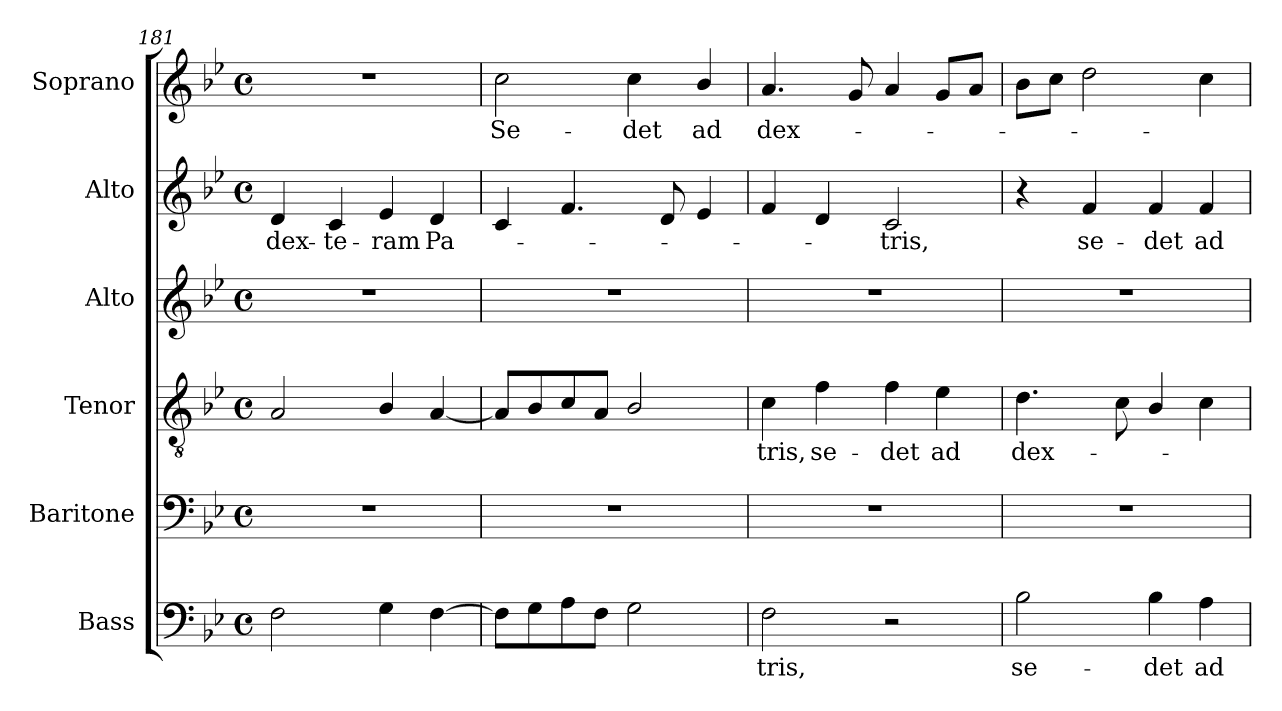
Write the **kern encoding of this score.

**kern	**text	**kern	**kern	**text	**kern	**kern	**text	**kern	**text
*part6	*part6	*part5	*part4	*part4	*part3	*part2	*part2	*part1	*part1
*staff6	*staff6	*staff5	*staff4	*staff4	*staff3	*staff2	*staff2	*staff1	*staff1
*I"Bass	*	*I"Baritone	*I"Tenor	*	*I"Alto	*I"Alto	*	*I"Soprano	*
*I'B.	*	*I'Bar.	*I'T.	*	*I'A.	*I'A.	*	*I'S.	*
*clefF4	*	*clefF4	*clefGv2	*	*clefG2	*clefG2	*	*clefG2	*
*	*	*	*ITrd7c12	*	*	*	*	*	*
*k[b-e-]	*	*k[b-e-]	*k[b-e-]	*	*k[b-e-]	*k[b-e-]	*	*k[b-e-]	*
*B-:	*	*B-:	*B-:	*	*B-:	*B-:	*	*B-:	*
*M4/4	*	*M4/4	*M4/4	*	*M4/4	*M4/4	*	*M4/4	*
*met(c)	*	*met(c)	*met(c)	*	*met(c)	*met(c)	*	*met(c)	*
=181	=181	=181	=181	=181	=181	=181	=181	=181	=181
!	!	!	!	!	!	!	!LO:LY:b:color=#000000	!	!
2Fi\	.	1r	2AAi/	.	1r	4di/	dex-	1r	.
!	!	!	!	!	!	!	!LO:LY:b:color=#000000	!	!
.	.	.	.	.	.	4ci/	-te-	.	.
!	!	!	!	!	!	!	!LO:LY:b:color=#000000	!	!
4Gi\	.	.	4BB-i/	.	.	4e-i/	-ram	.	.
!	!	!	!	!	!	!	!LO:LY:b:color=#000000	!	!
[4Fi\	.	.	[4AAi/	.	.	4di/	Pa-	.	.
=182	=182	=182	=182	=182	=182	=182	=182	=182	=182
!	!	!	!	!	!	!	!	!	!LO:LY:b:color=#000000
8Fi\L]	.	1r	8AAi/L]	.	1r	4ci/	.	2cci\	Se-
8Gi\	.	.	8BB-i/	.	.	.	.	.	.
8Ai\	.	.	8Ci/	.	.	4.fi/	.	.	.
8Fi\J	.	.	8AAi/J	.	.	.	.	.	.
!	!	!	!	!	!	!	!	!	!LO:LY:b:color=#000000
2Gi\	.	.	2BB-i/	.	.	.	.	4cci\	-det
.	.	.	.	.	.	8di/	.	.	.
!	!	!	!	!	!	!	!	!	!LO:LY:b:color=#000000
.	.	.	.	.	.	4e-i/	.	4b-i/	ad
!!LO:LB:g=z
=183	=183	=183	=183	=183	=183	=183	=183	=183	=183
!	!LO:LY:b:color=#000000	!	!	!	!	!	!	!	!
!	!	!	!	!LO:LY:b:color=#000000	!	!	!	!	!
!	!	!	!	!	!	!	!	!	!LO:LY:b:color=#000000
2Fi\	-tris,	1r	4Ci\	-tris,	1r	4fi/	.	4.ai/	dex-
!	!	!	!	!LO:LY:b:color=#000000	!	!	!	!	!
.	.	.	4Fi\	se-	.	4di/	.	.	.
.	.	.	.	.	.	.	.	8gi/	.
!	!	!	!	!LO:LY:b:color=#000000	!	!	!	!	!
!	!	!	!	!	!	!	!LO:LY:b:color=#000000	!	!
2r	.	.	4Fi\	-det	.	2ci/	-tris,	4ai/	.
!	!	!	!	!LO:LY:b:color=#000000	!	!	!	!	!
.	.	.	4E-i\	ad	.	.	.	8gi/L	.
.	.	.	.	.	.	.	.	8ai/J	.
=184	=184	=184	=184	=184	=184	=184	=184	=184	=184
!	!LO:LY:b:color=#000000	!	!	!	!	!	!	!	!
!	!	!	!	!LO:LY:b:color=#000000	!	!	!	!	!
2B-i\	se-	1r	4.Di\	dex-	1r	4r	.	8b-i\L	.
.	.	.	.	.	.	.	.	8cci\J	.
!	!	!	!	!	!	!	!LO:LY:b:color=#000000	!	!
.	.	.	.	.	.	4fi/	se-	2ddi\	.
.	.	.	8Ci\	.	.	.	.	.	.
!	!LO:LY:b:color=#000000	!	!	!	!	!	!	!	!
!	!	!	!	!	!	!	!LO:LY:b:color=#000000	!	!
4B-i\	-det	.	4BB-i/	.	.	4fi/	-det	.	.
!	!LO:LY:b:color=#000000	!	!	!	!	!	!	!	!
!	!	!	!	!	!	!	!LO:LY:b:color=#000000	!	!
4Ai\	ad	.	4Ci\	.	.	4fi/	ad	4cci\	.
=	=	=	=	=	=	=	=	=	=
*-	*-	*-	*-	*-	*-	*-	*-	*-	*-
